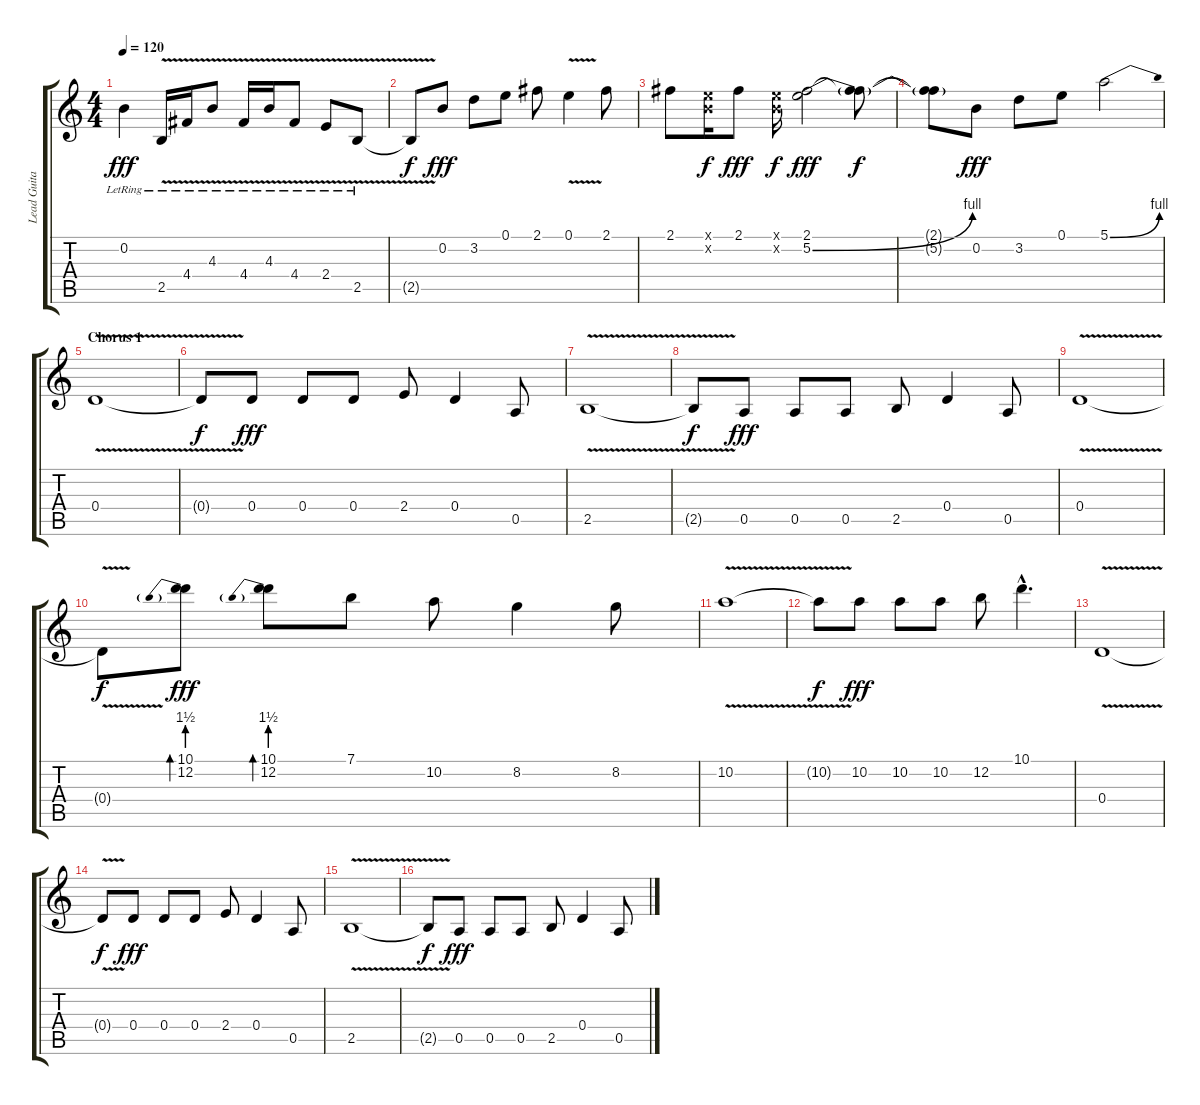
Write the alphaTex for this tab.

\track ("Lead Guitar" "Lead Guita") {instrument electricguitarmuted}
\staff {score tabs}
\tuning (E4 B3 G3 D3 A2 E2) {hide}
\ts (4 4)
\tempo 120
\clef g2
\ks c
0.2{lr}.4{dy fff} 2.5{v lr}.16 4.4{v lr}.16 4.3{v lr}.8 4.4{v lr}.16 4.3{v lr}.16 4.4{v lr}.8 2.4{v lr}.8 2.5{v lr}.8 |
2.5{t}.8{dy f} 0.2.8{dy fff} 3.2.8 0.1.8 2.1.8 0.1{v}.4 2.1.8 |
2.1.8 (0.1{x} 0.2{x}).16{dy f} 2.1.8{dy fff} (0.1{x} 0.2{x}).16{dy f} (2.1 5.2{be (bend 0 0 60 4)}).2{dy fff} (2.1{t} 5.2{t}).8{dy f} |
(2.1{t} 5.2{t}).8 0.2.8{dy fff} 3.2.8 0.1.8 5.1{be (bend 0 0 60 4)}.2 |
\section ("" "Chorus 1")
0.4{v}.1 |
0.4{t}.8{dy f} 0.4.8{dy fff} 0.4.8 0.4.8 2.4.8 0.4.4 0.5.8 |
2.5{v}.1 |
2.5{t}.8{dy f} 0.5.8{dy fff} 0.5.8 0.5.8 2.5.8 0.4.4 0.5.8 |
0.4{v}.1 |
0.4{t}.8{dy f} (10.1 12.2{be (prebend 0 6 60 6)}).8{bd 480 dy fff volume 10} (10.1 12.2{be (prebend 0 6 60 6)}).8{bd 480} 7.1.8 10.2.8 8.2.4 8.2.8 |
10.2{v}.1 |
10.2{t}.8{dy f} 10.2.8{dy fff} 10.2.8 10.2.8 12.2.8 10.1{hac}.4{d} |
0.4{v}.1{volume 16} |
0.4{t}.8{dy f} 0.4.8{dy fff} 0.4.8 0.4.8 2.4.8 0.4.4 0.5.8 |
2.5{v}.1 |
2.5{t}.8{dy f} 0.5.8{dy fff} 0.5.8 0.5.8 2.5.8 0.4.4 0.5.8
